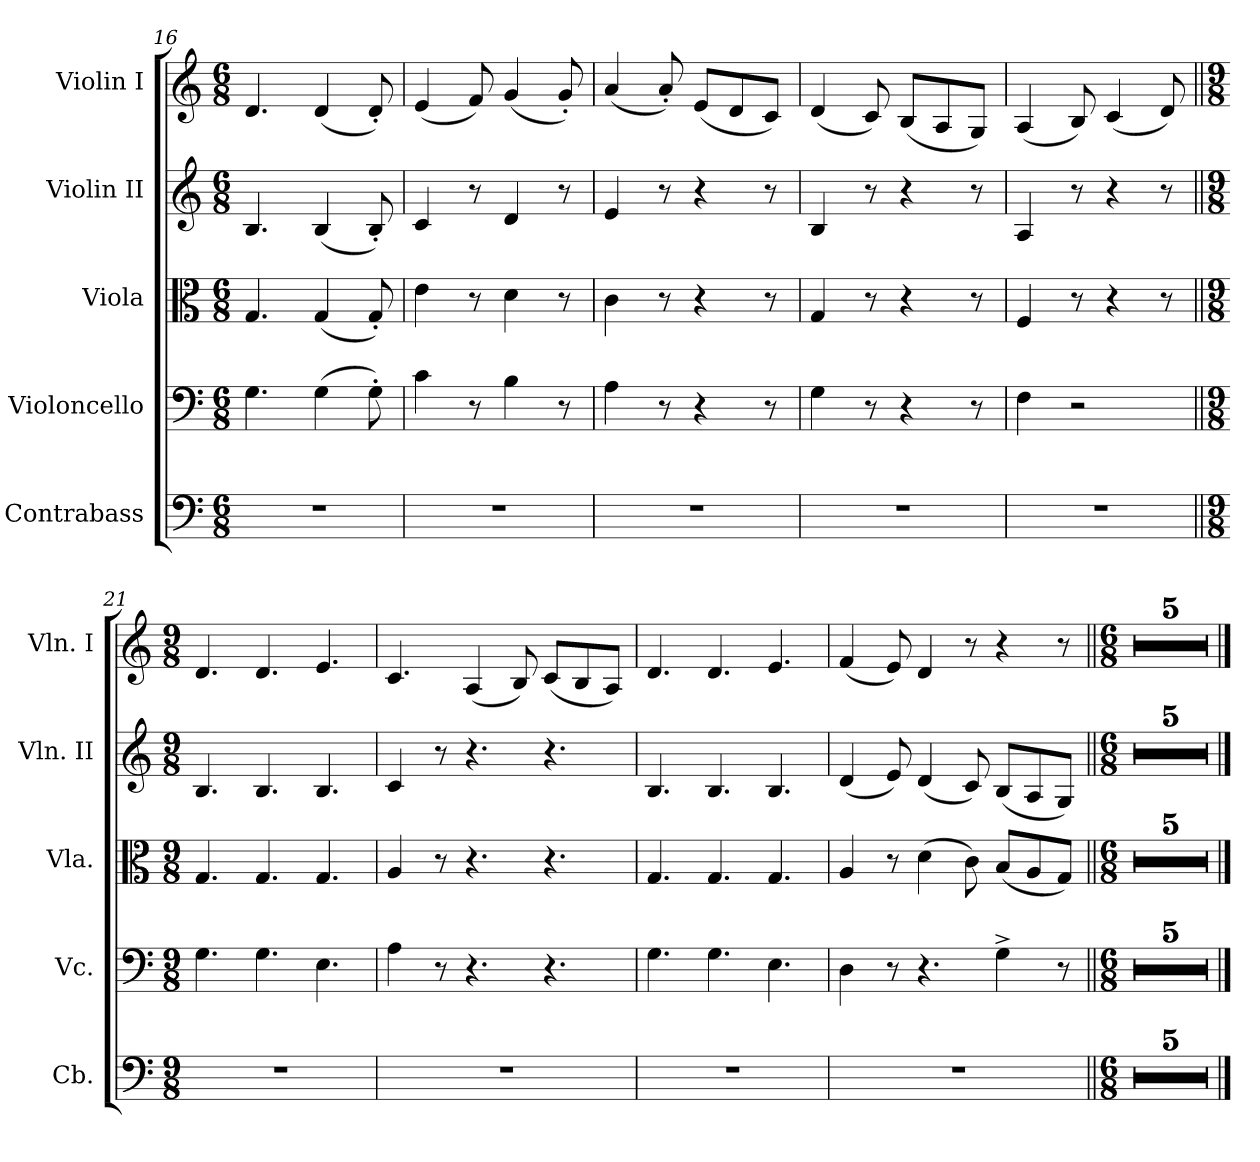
**kern	**kern	**kern	**kern	**kern
*part5	*part4	*part3	*part2	*part1
*staff5	*staff4	*staff3	*staff2	*staff1
*I"Contrabass	*I"Violoncello	*I"Viola	*I"Violin II	*I"Violin I
*I'Cb.	*I'Vc.	*I'Vla.	*I'Vln. II	*I'Vln. I
*clefF4	*clefF4	*clefC3	*clefG2	*clefG2
*ITrd7c12	*	*	*	*
*k[]	*k[]	*k[]	*k[]	*k[]
*M6/8	*M6/8	*M6/8	*M6/8	*M6/8
=16	=16	=16	=16	=16
2.r	4.G\	4.G/	4.B/	4.d/
.	(>4G\	(<4G/	(<4B/	(<4d/
.	8G'\)	8G'/)	8B'/)	8d'/)
=17	=17	=17	=17	=17
2.r	4c\	4e\	4c/	(<4e/
.	8r	8r	8r	8f/)
.	4B\	4d\	4d/	(<4g/
.	8r	8r	8r	8g'/)
=18	=18	=18	=18	=18
2.r	4A\	4c\	4e/	(<4a/
.	8r	8r	8r	8a'/)
.	4r	4r	4r	(<8e/L
.	.	.	.	8d/
.	8r	8r	8r	8c/J)
=19	=19	=19	=19	=19
2.r	4G\	4G/	4B/	(<4d/
.	8r	8r	8r	8c/)
.	4r	4r	4r	(<8B/L
.	.	.	.	8A/
.	8r	8r	8r	8G/J)
!!LO:LB:g=z
=20	=20	=20	=20	=20
2.r	4F\	4F/	4A/	(<4A/
.	2r	8r	8r	8B/)
.	.	4r	4r	(<4c/
.	.	8r	8r	8d/)
=21||	=21||	=21||	=21||	=21||
*M9/8	*M9/8	*M9/8	*M9/8	*M9/8
8%9r	4.G\	4.G/	4.B/	4.d/
.	4.G\	4.G/	4.B/	4.d/
.	4.E\	4.G/	4.B/	4.e/
=22	=22	=22	=22	=22
8%9r	4A\	4A/	4c/	4.c/
.	8r	8r	8r	.
.	4.r	4.r	4.r	(<4A/
.	.	.	.	8B/)
.	4.r	4.r	4.r	(<8c/L
.	.	.	.	8B/
.	.	.	.	8A/J)
=23	=23	=23	=23	=23
8%9r	4.G\	4.G/	4.B/	4.d/
.	4.G\	4.G/	4.B/	4.d/
.	4.E\	4.G/	4.B/	4.e/
=24	=24	=24	=24	=24
8%9r	4D\	4A/	(<4d/	(<4f/
.	8r	8r	8e/)	8e/)
.	4.r	(>4d\	(<4d/	4d/
.	.	8c\)	8c/)	8r
.	4G^\	(<8B/L	(<8B/L	4r
.	.	8A/	8A/	.
.	8r	8G/J)	8G/J)	8r
=25||	=25||	=25||	=25||	=25||
*M6/8	*M6/8	*M6/8	*M6/8	*M6/8
2.r	2.r	2.r	2.r	2.r
=26	=26	=26	=26	=26
2.r	2.r	2.r	2.r	2.r
!!LO:PB:g=z
=27	=27	=27	=27	=27
2.r	2.r	2.r	2.r	2.r
=28	=28	=28	=28	=28
2.r	2.r	2.r	2.r	2.r
=29	=29	=29	=29	=29
2.r	2.r	2.r	2.r	2.r
==	==	==	==	==
*-	*-	*-	*-	*-
